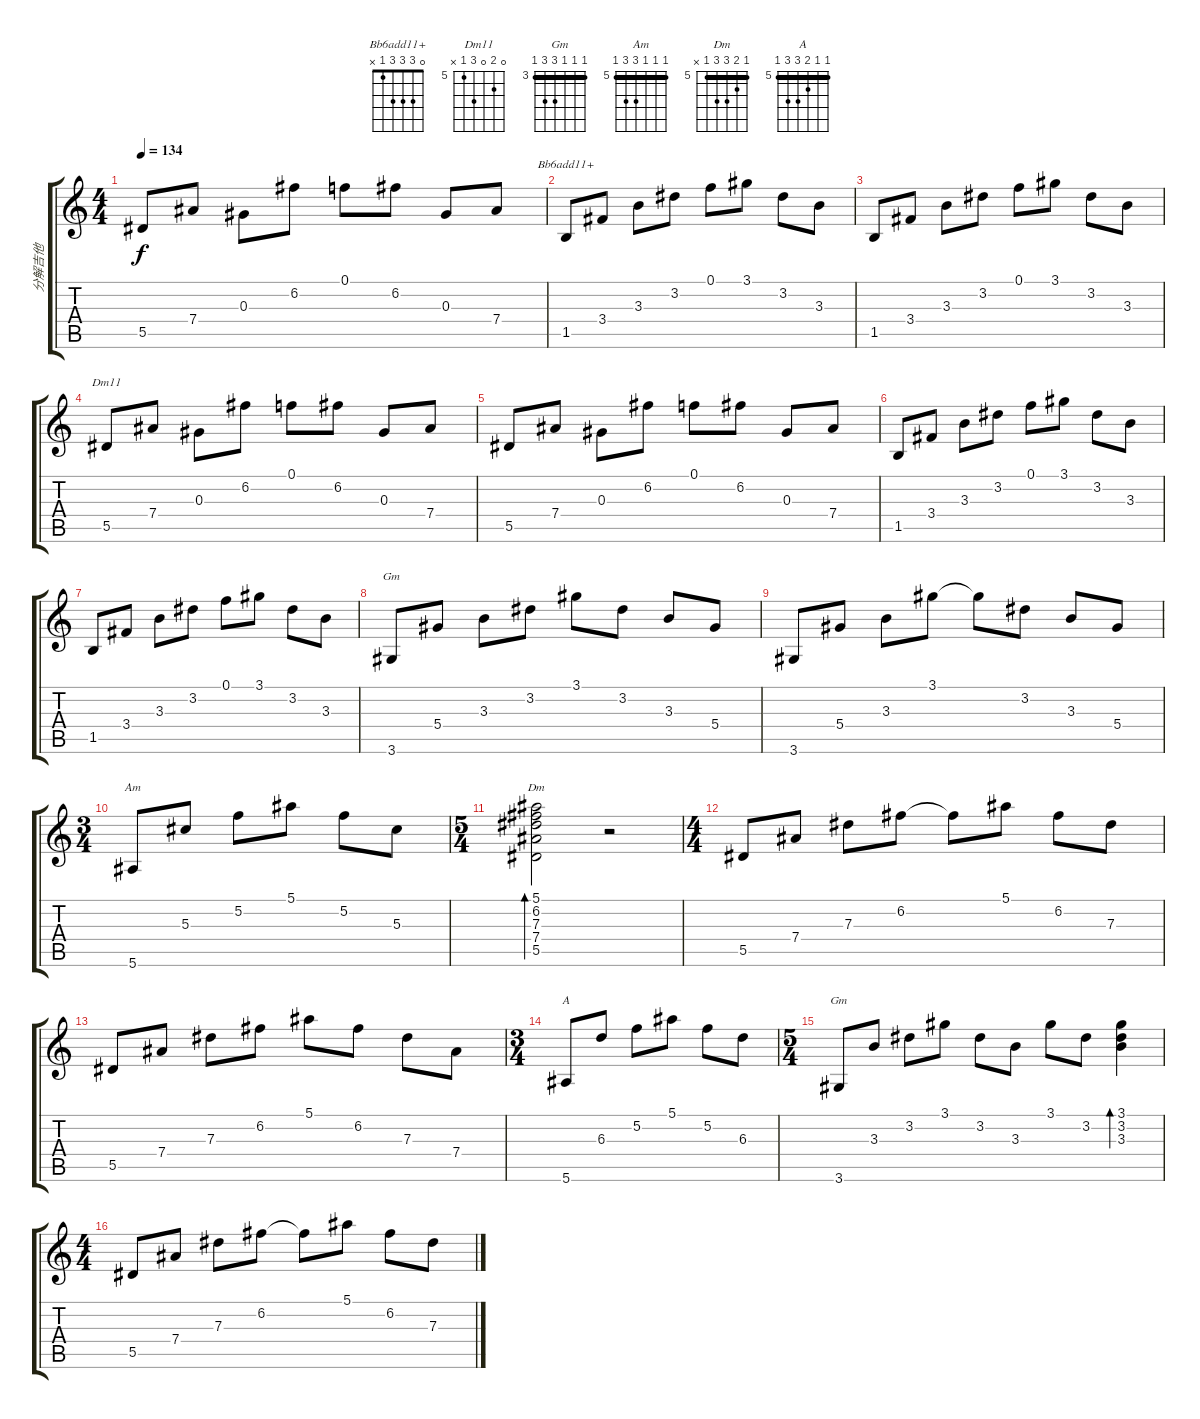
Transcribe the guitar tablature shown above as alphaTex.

\track ("分解吉他" "分解吉他") {instrument acousticguitarsteel}
\staff {score tabs}
\tuning (F4 C4 Ab3 Eb3 Bb2 F2) {hide}
\chord ("Bb6add11+" 0 3 3 3 1 x)
\chord ("Dm11" 0 6 0 7 5 x) {firstfret 5}
\chord ("Gm" 3 3 3 5 5 3) {barre 3}
\chord ("Am" 5 5 5 7 7 5) {firstfret 5 barre 5}
\chord ("Dm" 5 6 7 7 5 x) {firstfret 5 barre 5}
\chord ("A" 5 5 6 7 7 5) {firstfret 5 barre 5}
\chord ("Gm" 3 3 3 5 5 3) {firstfret 3 barre 3}
\ts (4 4)
\tempo 134
\clef g2
\ks c
5.5.8{dy f} 7.4.8 0.3.8 6.2.8 0.1.8 6.2.8 0.3.8 7.4.8 |
1.5.8{ch "Bb6add11+"} 3.4.8 3.3.8 3.2.8 0.1.8 3.1.8 3.2.8 3.3.8 |
1.5.8 3.4.8 3.3.8 3.2.8 0.1.8 3.1.8 3.2.8 3.3.8 |
5.5.8{ch "Dm11"} 7.4.8 0.3.8 6.2.8 0.1.8 6.2.8 0.3.8 7.4.8 |
5.5.8 7.4.8 0.3.8 6.2.8 0.1.8 6.2.8 0.3.8 7.4.8 |
1.5.8 3.4.8 3.3.8 3.2.8 0.1.8 3.1.8 3.2.8 3.3.8 |
1.5.8 3.4.8 3.3.8 3.2.8 0.1.8 3.1.8 3.2.8 3.3.8 |
3.6.8{ch "Gm"} 5.4.8 3.3.8 3.2.8 3.1.8 3.2.8 3.3.8 5.4.8 |
3.6.8 5.4.8 3.3.8 3.1.8 3.1{t}.8 3.2.8 3.3.8 5.4.8 |
\ts (3 4)
5.6.8{ch "Am"} 5.3.8 5.2.8 5.1.8 5.2.8 5.3.8 |
\ts (5 4)
(5.1 6.2 7.3 7.4 5.5).2{bd 480 ch "Dm"} r.2 |
\ts (4 4)
5.5.8 7.4.8 7.3.8 6.2.8 6.2{t}.8 5.1.8 6.2.8 7.3.8 |
5.5.8 7.4.8 7.3.8 6.2.8 5.1.8 6.2.8 7.3.8 7.4.8 |
\ts (3 4)
5.6.8{ch "A"} 6.3.8 5.2.8 5.1.8 5.2.8 6.3.8 |
\ts (5 4)
3.6.8{ch "Gm"} 3.3.8 3.2.8 3.1.8 3.2.8 3.3.8 3.1.8 3.2.8 (3.1 3.2 3.3).4{bd 240} |
\ts (4 4)
5.5.8 7.4.8 7.3.8 6.2.8 6.2{t}.8 5.1.8 6.2.8 7.3.8
